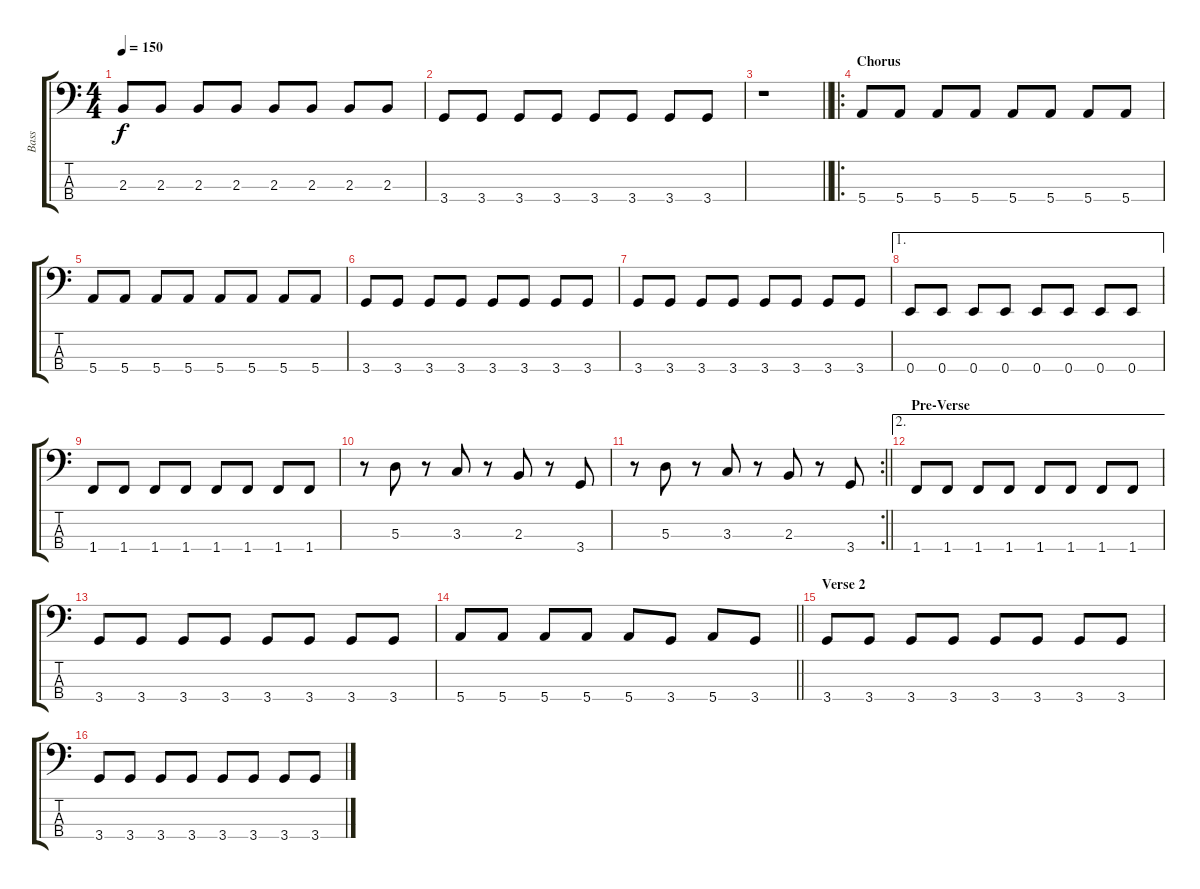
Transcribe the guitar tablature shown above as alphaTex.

\track ("Bass" "Bass") {instrument electricbassfinger}
\staff {score tabs}
\tuning (G2 D2 A1 E1) {hide}
\ts (4 4)
\tempo 150
\clef f4
\ks c
2.3.8{dy f} 2.3.8 2.3.8 2.3.8 2.3.8 2.3.8 2.3.8 2.3.8 |
3.4.8 3.4.8 3.4.8 3.4.8 3.4.8 3.4.8 3.4.8 3.4.8 |
\barLineRight lightlight
r.1 |
\ro
\section ("" "Chorus")
5.4.8 5.4.8 5.4.8 5.4.8 5.4.8 5.4.8 5.4.8 5.4.8 |
5.4.8 5.4.8 5.4.8 5.4.8 5.4.8 5.4.8 5.4.8 5.4.8 |
3.4.8 3.4.8 3.4.8 3.4.8 3.4.8 3.4.8 3.4.8 3.4.8 |
3.4.8 3.4.8 3.4.8 3.4.8 3.4.8 3.4.8 3.4.8 3.4.8 |
\ae 1
0.4.8 0.4.8 0.4.8 0.4.8 0.4.8 0.4.8 0.4.8 0.4.8 |
1.4.8 1.4.8 1.4.8 1.4.8 1.4.8 1.4.8 1.4.8 1.4.8 |
r.8 5.3.8 r.8 3.3.8 r.8 2.3.8 r.8 3.4.8 |
\rc 2
\barLineRight lightlight
r.8 5.3.8 r.8 3.3.8 r.8 2.3.8 r.8 3.4.8 |
\ae 2
\section ("" "Pre-Verse")
1.4.8 1.4.8 1.4.8 1.4.8 1.4.8 1.4.8 1.4.8 1.4.8 |
3.4.8 3.4.8 3.4.8 3.4.8 3.4.8 3.4.8 3.4.8 3.4.8 |
\barLineRight lightlight
5.4.8 5.4.8 5.4.8 5.4.8 5.4.8 3.4.8 5.4.8 3.4.8 |
\section ("" "Verse 2")
3.4.8 3.4.8 3.4.8 3.4.8 3.4.8 3.4.8 3.4.8 3.4.8 |
3.4.8 3.4.8 3.4.8 3.4.8 3.4.8 3.4.8 3.4.8 3.4.8
